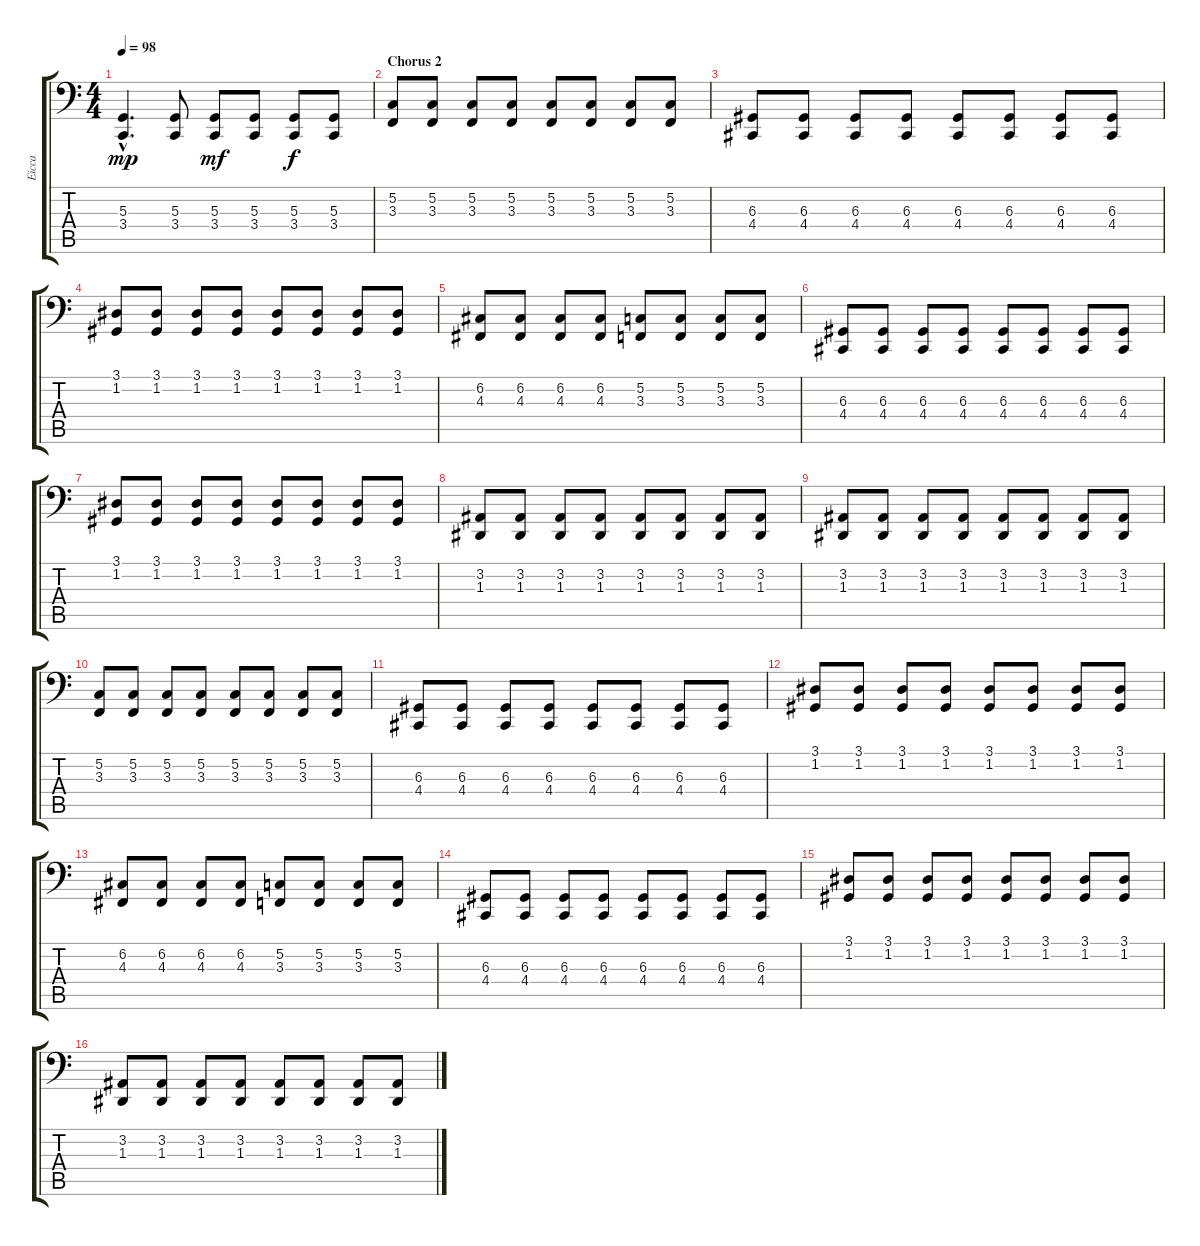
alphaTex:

\track ("Eicca" "Eicca") {instrument cello}
\staff {score tabs}
\tuning (C3 G2 D2 A1 E1 B0) {hide}
\ts (4 4)
\tempo 98
\clef f4
\ks c
(5.3{hac} 3.4{hac}).4{d dy mp} (5.3 3.4).8 (5.3 3.4).8{dy mf} (5.3 3.4).8 (5.3 3.4).8{dy f} (5.3 3.4).8 |
\section ("" "Chorus 2")
(5.2 3.3).8 (5.2 3.3).8 (5.2 3.3).8 (5.2 3.3).8 (5.2 3.3).8 (5.2 3.3).8 (5.2 3.3).8 (5.2 3.3).8 |
(6.3 4.4).8 (6.3 4.4).8 (6.3 4.4).8 (6.3 4.4).8 (6.3 4.4).8 (6.3 4.4).8 (6.3 4.4).8 (6.3 4.4).8 |
(3.1 1.2).8 (3.1 1.2).8 (3.1 1.2).8 (3.1 1.2).8 (3.1 1.2).8 (3.1 1.2).8 (3.1 1.2).8 (3.1 1.2).8 |
(6.2 4.3).8 (6.2 4.3).8 (6.2 4.3).8 (6.2 4.3).8 (5.2 3.3).8 (5.2 3.3).8 (5.2 3.3).8 (5.2 3.3).8 |
(6.3 4.4).8 (6.3 4.4).8 (6.3 4.4).8 (6.3 4.4).8 (6.3 4.4).8 (6.3 4.4).8 (6.3 4.4).8 (6.3 4.4).8 |
(3.1 1.2).8 (3.1 1.2).8 (3.1 1.2).8 (3.1 1.2).8 (3.1 1.2).8 (3.1 1.2).8 (3.1 1.2).8 (3.1 1.2).8 |
(3.2 1.3).8 (3.2 1.3).8 (3.2 1.3).8 (3.2 1.3).8 (3.2 1.3).8 (3.2 1.3).8 (3.2 1.3).8 (3.2 1.3).8 |
(3.2 1.3).8 (3.2 1.3).8 (3.2 1.3).8 (3.2 1.3).8 (3.2 1.3).8 (3.2 1.3).8 (3.2 1.3).8 (3.2 1.3).8 |
(5.2 3.3).8 (5.2 3.3).8 (5.2 3.3).8 (5.2 3.3).8 (5.2 3.3).8 (5.2 3.3).8 (5.2 3.3).8 (5.2 3.3).8 |
(6.3 4.4).8 (6.3 4.4).8 (6.3 4.4).8 (6.3 4.4).8 (6.3 4.4).8 (6.3 4.4).8 (6.3 4.4).8 (6.3 4.4).8 |
(3.1 1.2).8 (3.1 1.2).8 (3.1 1.2).8 (3.1 1.2).8 (3.1 1.2).8 (3.1 1.2).8 (3.1 1.2).8 (3.1 1.2).8 |
(6.2 4.3).8 (6.2 4.3).8 (6.2 4.3).8 (6.2 4.3).8 (5.2 3.3).8 (5.2 3.3).8 (5.2 3.3).8 (5.2 3.3).8 |
(6.3 4.4).8 (6.3 4.4).8 (6.3 4.4).8 (6.3 4.4).8 (6.3 4.4).8 (6.3 4.4).8 (6.3 4.4).8 (6.3 4.4).8 |
(3.1 1.2).8 (3.1 1.2).8 (3.1 1.2).8 (3.1 1.2).8 (3.1 1.2).8 (3.1 1.2).8 (3.1 1.2).8 (3.1 1.2).8 |
(3.2 1.3).8 (3.2 1.3).8 (3.2 1.3).8 (3.2 1.3).8 (3.2 1.3).8 (3.2 1.3).8 (3.2 1.3).8 (3.2 1.3).8
